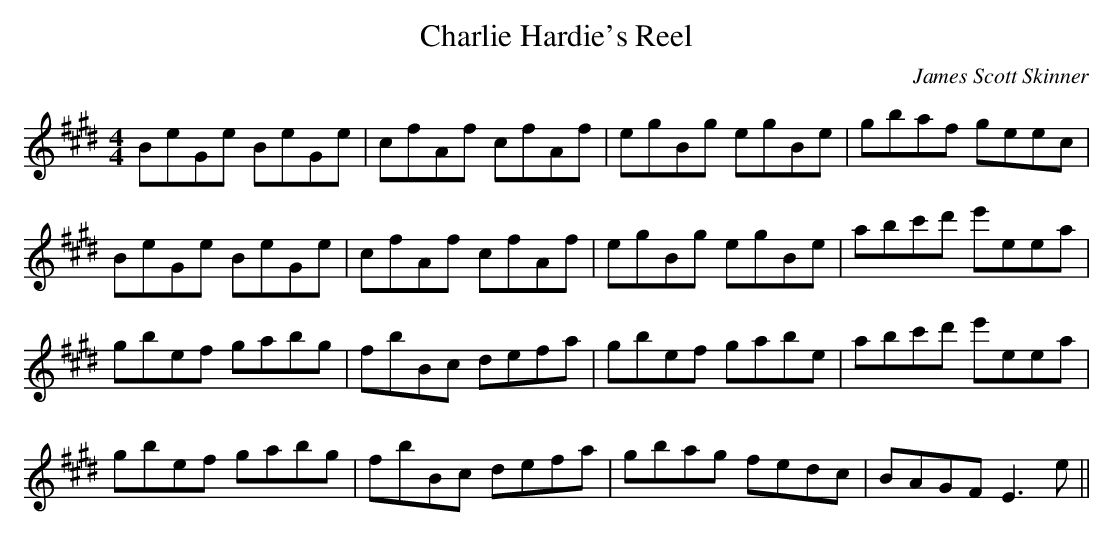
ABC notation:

X:1
T:Charlie Hardie's Reel
M:4/4
L:1/8
C:James Scott Skinner
K:E
BeGe BeGe | cfAf cfAf | egBg egBe | gbaf geec |
!BeGe BeGe | cfAf cfAf | egBg egBe | abc'd' e'eea |
!gbef gabg | fbBc defa | gbef gabe | abc'd' e'eea |
!gbef gabg | fbBc defa | gbag fedc | BAGF E3e ||
